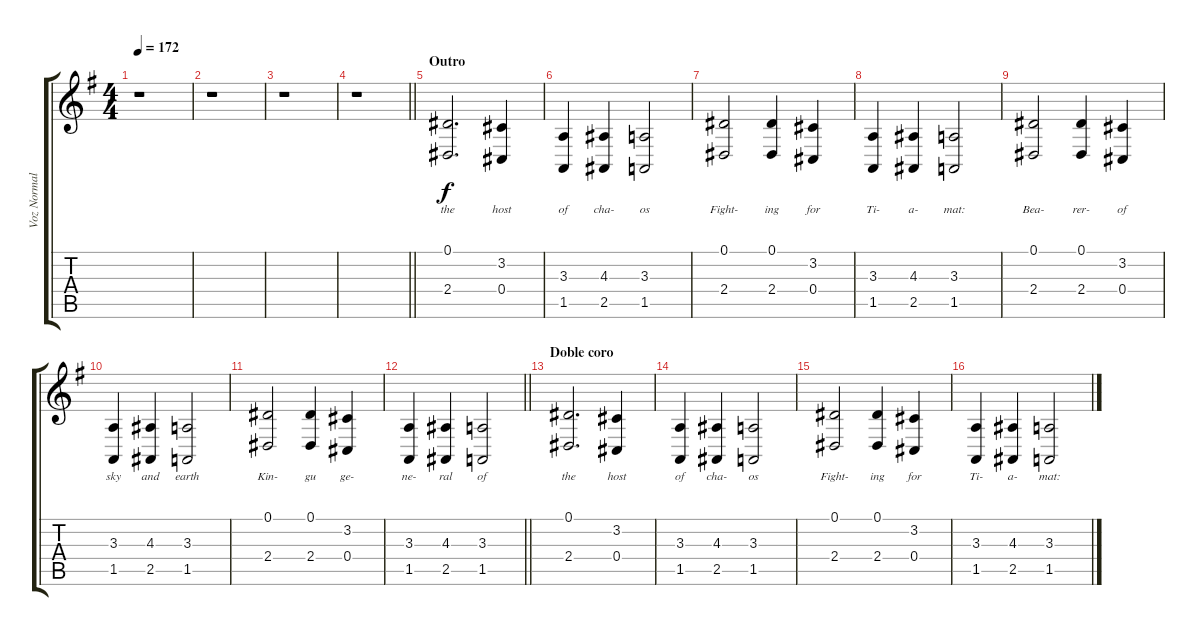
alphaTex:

\track ("Voz Normal" "Voz Normal") {instrument cello}
\staff {score tabs}
\tuning (Eb4 Bb3 Gb3 Db3 Ab2 Eb2) {hide}
\ts (4 4)
\tempo 172
\clef g2
\ks eminor
r.1{dy fff} |
r.1 |
r.1 |
\barLineRight lightlight
r.1 |
\section ("" "Outro")
(0.1 2.4).2{d lyrics (0 "the") lyrics (1 "") lyrics (2 "") lyrics (3 "") lyrics (4 "") dy f volume 16 instrument choiraahs} (3.2 0.4).4{lyrics (0 "host") lyrics (1 "") lyrics (2 "") lyrics (3 "") lyrics (4 "")} |
(3.3 1.5).4{lyrics (0 "of") lyrics (1 "") lyrics (2 "") lyrics (3 "") lyrics (4 "")} (4.3 2.5).4{lyrics (0 "cha-") lyrics (1 "") lyrics (2 "") lyrics (3 "") lyrics (4 "")} (3.3 1.5).2{lyrics (0 "os") lyrics (1 "") lyrics (2 "") lyrics (3 "") lyrics (4 "")} |
(0.1 2.4).2{lyrics (0 "Fight-") lyrics (1 "") lyrics (2 "") lyrics (3 "") lyrics (4 "")} (0.1 2.4).4{lyrics (0 "ing") lyrics (1 "") lyrics (2 "") lyrics (3 "") lyrics (4 "")} (3.2 0.4).4{lyrics (0 "for") lyrics (1 "") lyrics (2 "") lyrics (3 "") lyrics (4 "")} |
(3.3 1.5).4{lyrics (0 "Ti-") lyrics (1 "") lyrics (2 "") lyrics (3 "") lyrics (4 "")} (4.3 2.5).4{lyrics (0 "a-") lyrics (1 "") lyrics (2 "") lyrics (3 "") lyrics (4 "")} (3.3 1.5).2{lyrics (0 "mat:") lyrics (1 "") lyrics (2 "") lyrics (3 "") lyrics (4 "")} |
(0.1 2.4).2{lyrics (0 "Bea-") lyrics (1 "") lyrics (2 "") lyrics (3 "") lyrics (4 "")} (0.1 2.4).4{lyrics (0 "rer-") lyrics (1 "") lyrics (2 "") lyrics (3 "") lyrics (4 "")} (3.2 0.4).4{lyrics (0 "of") lyrics (1 "") lyrics (2 "") lyrics (3 "") lyrics (4 "")} |
(3.3 1.5).4{lyrics (0 "sky") lyrics (1 "") lyrics (2 "") lyrics (3 "") lyrics (4 "")} (4.3 2.5).4{lyrics (0 "and") lyrics (1 "") lyrics (2 "") lyrics (3 "") lyrics (4 "")} (3.3 1.5).2{lyrics (0 "earth") lyrics (1 "") lyrics (2 "") lyrics (3 "") lyrics (4 "")} |
(0.1 2.4).2{lyrics (0 "Kin-") lyrics (1 "") lyrics (2 "") lyrics (3 "") lyrics (4 "")} (0.1 2.4).4{lyrics (0 "gu") lyrics (1 "") lyrics (2 "") lyrics (3 "") lyrics (4 "")} (3.2 0.4).4{lyrics (0 "ge-") lyrics (1 "") lyrics (2 "") lyrics (3 "") lyrics (4 "")} |
\barLineRight lightlight
(3.3 1.5).4{lyrics (0 "ne-") lyrics (1 "") lyrics (2 "") lyrics (3 "") lyrics (4 "")} (4.3 2.5).4{lyrics (0 "ral") lyrics (1 "") lyrics (2 "") lyrics (3 "") lyrics (4 "")} (3.3 1.5).2{lyrics (0 "of") lyrics (1 "") lyrics (2 "") lyrics (3 "") lyrics (4 "")} |
\section ("" "Doble coro")
(0.1 2.4).2{d lyrics (0 "the") lyrics (1 "") lyrics (2 "") lyrics (3 "") lyrics (4 "") volume 16 instrument choiraahs} (3.2 0.4).4{lyrics (0 "host") lyrics (1 "") lyrics (2 "") lyrics (3 "") lyrics (4 "")} |
(3.3 1.5).4{lyrics (0 "of") lyrics (1 "") lyrics (2 "") lyrics (3 "") lyrics (4 "")} (4.3 2.5).4{lyrics (0 "cha-") lyrics (1 "") lyrics (2 "") lyrics (3 "") lyrics (4 "")} (3.3 1.5).2{lyrics (0 "os") lyrics (1 "") lyrics (2 "") lyrics (3 "") lyrics (4 "")} |
(0.1 2.4).2{lyrics (0 "Fight-") lyrics (1 "") lyrics (2 "") lyrics (3 "") lyrics (4 "")} (0.1 2.4).4{lyrics (0 "ing") lyrics (1 "") lyrics (2 "") lyrics (3 "") lyrics (4 "")} (3.2 0.4).4{lyrics (0 "for") lyrics (1 "") lyrics (2 "") lyrics (3 "") lyrics (4 "")} |
(3.3 1.5).4{lyrics (0 "Ti-") lyrics (1 "") lyrics (2 "") lyrics (3 "") lyrics (4 "")} (4.3 2.5).4{lyrics (0 "a-") lyrics (1 "") lyrics (2 "") lyrics (3 "") lyrics (4 "")} (3.3 1.5).2{lyrics (0 "mat:") lyrics (1 "") lyrics (2 "") lyrics (3 "") lyrics (4 "")}
